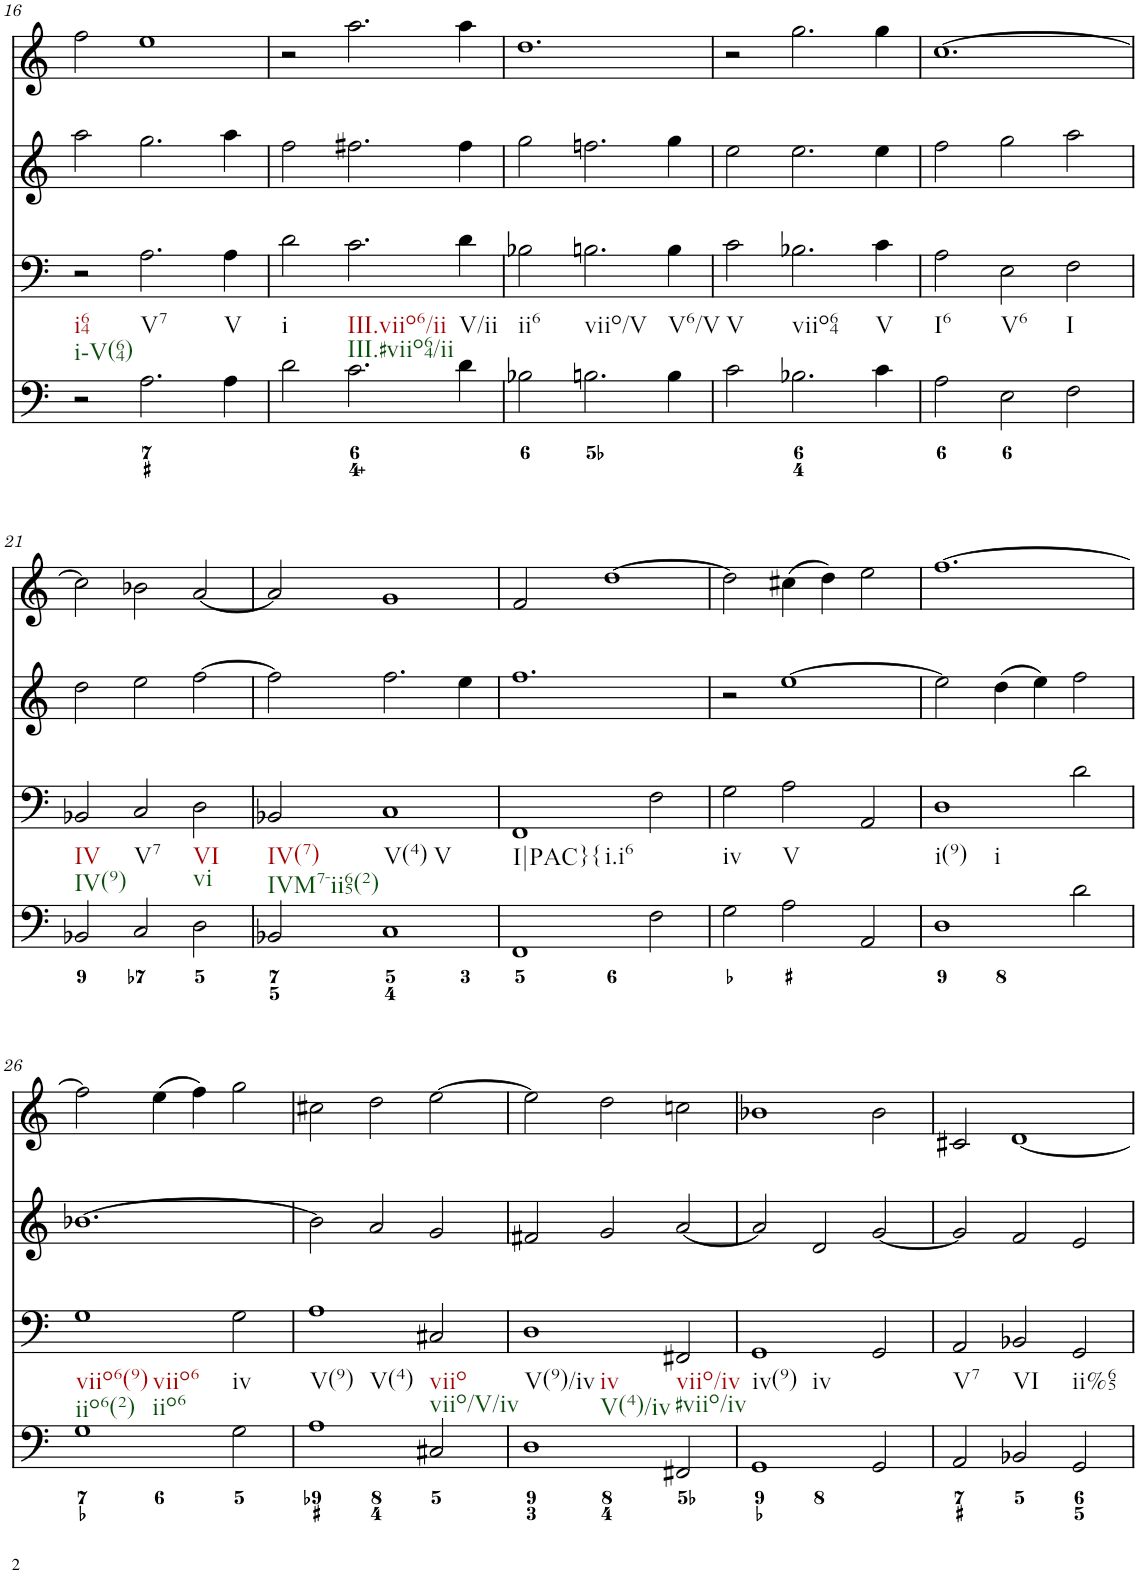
**kern	**kern	**kern	**kern
*part4	*part3	*part2	*part1
*staff4	*staff3	*staff2	*staff1
*I"Piano	*I"Piano	*I"Piano	*I"Piano
*I'Pno	*I'Pno	*I'Pno	*I'Pno
!!LO:PB:g=z
*clefF4	*clefF4	*clefG2	*clefG2
*k[]	*k[]	*k[]	*k[]
*M3/2	*M3/2	*M3/2	*M3/2
=16	=16	=16	=16
!	!LO:TX:b:t=i64	!	!
!	!LO:TX:b:t=i-V(64)	!	!
2r	2r	2aa\	2ff\
!	!LO:TX:b:t=V7	!	!
2.A\	2.A\	2.gg\	1ee
!	!LO:TX:b:t=V	!	!
4A\	4A\	4aa\	.
=17	=17	=17	=17
!	!LO:TX:b:t=i	!	!
2d\	2d\	2ff\	2r
!	!LO:TX:b:t=III.viio6/ii	!	!
!	!LO:TX:b:t=III.#viio64/ii	!	!
2.c\	2.c\	2.ff#X\	2.aa\
!	!LO:TX:b:t=V/ii	!	!
4d\	4d\	4ff#\	4aa\
=18	=18	=18	=18
!	!LO:TX:b:t=ii6	!	!
2B-X\	2B-X\	2gg\	1.dd
!	!LO:TX:b:t=viio/V	!	!
2.Bn\	2.Bn\	2.ffn\	.
!	!LO:TX:b:t=V6/V	!	!
4B\	4B\	4gg\	.
=19	=19	=19	=19
!	!LO:TX:b:t=V	!	!
2c\	2c\	2ee\	2r
!	!LO:TX:b:t=viio64	!	!
2.B-X\	2.B-X\	2.ee\	2.gg\
!	!LO:TX:b:t=V	!	!
4c\	4c\	4ee\	4gg\
=20	=20	=20	=20
!	!LO:TX:b:t=I6	!	!
2A\	2A\	2ff\	[1.cc
!	!LO:TX:b:t=V6	!	!
2E\	2E\	2gg\	.
!	!LO:TX:b:t=I	!	!
2F\	2F\	2aa\	.
!!LO:LB:g=z
=21	=21	=21	=21
!	!LO:TX:b:t=IV	!	!
!	!LO:TX:b:t=IV(9)	!	!
2BB-X/	2BB-X/	2dd\	2cc\]
!	!LO:TX:b:t=V7	!	!
2C/	2C/	2ee\	2b-X\
!	!LO:TX:b:t=VI	!	!
!	!LO:TX:b:t=vi	!	!
2D\	2D\	[2ff\	[2a/
=22	=22	=22	=22
!	!LO:TX:b:t=IV(7)	!	!
!	!LO:TX:b:t=IVM7-ii65(2)	!	!
2BB-X/	2BB-X/	2ff\]	2a/]
!	!LO:TX:b:t=V(4)	!	!
!	!LO:TX:b:t=V	!	!
1C	1C	2.ff\	1g
.	.	4ee\	.
=23	=23	=23	=23
!	!LO:TX:b:t=I|PAC}{	!	!
!	!LO:TX:b:t=i.i6	!	!
1FF	1FF	1.ff	2f/
.	.	.	[1dd
2F\	2F\	.	.
=24	=24	=24	=24
!	!LO:TX:b:t=iv	!	!
2G\	2G\	2r	2dd\]
!	!LO:TX:b:t=V	!	!
2A\	2A\	[1ee	(4cc#X\
.	.	.	4dd\)
2AA/	2AA/	.	2ee\
=25	=25	=25	=25
!	!LO:TX:b:t=i(9)	!	!
!	!LO:TX:b:t=i	!	!
1D	1D	2ee\]	[1.ff
.	.	(4dd\	.
.	.	4ee\)	.
2d\	2d\	2ff\	.
!!LO:LB:g=z
=26	=26	=26	=26
!	!LO:TX:b:t=viio6(9)	!	!
!	!LO:TX:b:t=iio6(2)	!	!
!	!LO:TX:b:t=viio6	!	!
!	!LO:TX:b:t=iio6	!	!
1G	1G	[1.b-X	2ff\]
.	.	.	(4ee\
.	.	.	4ff\)
!	!LO:TX:b:t=iv	!	!
2G\	2G\	.	2gg\
=27	=27	=27	=27
!	!LO:TX:b:t=V(9)	!	!
!	!LO:TX:b:t=V(4)	!	!
1A	1A	2b-\]	2cc#X\
.	.	2a/	2dd\
!	!LO:TX:b:t=viio	!	!
!	!LO:TX:b:t=viio/V/iv	!	!
2C#X/	2C#X/	2g/	[2ee\
=28	=28	=28	=28
!	!LO:TX:b:t=V(9)/iv	!	!
!	!LO:TX:b:t=iv	!	!
!	!LO:TX:b:t=V(4)/iv	!	!
1D	1D	2f#X/	2ee\]
.	.	2g/	2dd\
!	!LO:TX:b:t=viio/iv	!	!
!	!LO:TX:b:t=#viio/iv	!	!
2FF#X/	2FF#X/	[2a/	2ccn\
=29	=29	=29	=29
!	!LO:TX:b:t=iv(9)	!	!
!	!LO:TX:b:t=iv	!	!
1GG	1GG	2a/]	1b-X
.	.	2d/	.
2GG/	2GG/	[2g/	2b-\
=30	=30	=30	=30
!	!LO:TX:b:t=V7	!	!
2AA/	2AA/	2g/]	2c#X/
!	!LO:TX:b:t=VI	!	!
2BB-X/	2BB-X/	2f/	[1d
!	!LO:TX:b:t=ii%65	!	!
2GG/	2GG/	2e/	.
=	=	=	=
*-	*-	*-	*-
